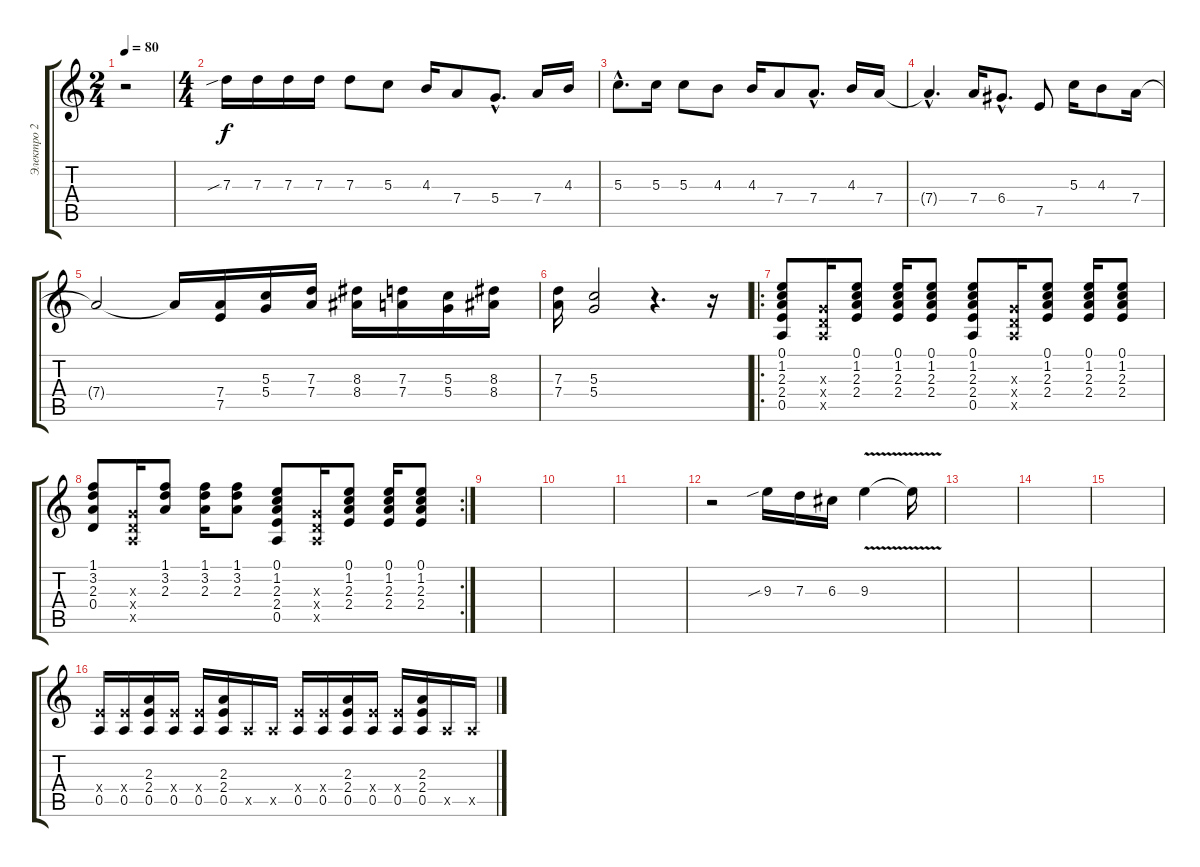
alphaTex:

\track ("Электро 2" "Электро 2") {instrument distortionguitar}
\staff {score tabs}
\tuning (E4 B3 G3 D3 A2 E2) {hide}
\ts (2 4)
\tempo 80
\clef g2
\ks c
r.2{dy f instrument distortionguitar} |
\ts (4 4)
7.3{sib}.16 7.3.16 7.3.16 7.3.16 7.3.8 5.3.8 4.3.16 7.4.8 5.4{hac}.8{d} 7.4.16 4.3.16 |
5.3{hac}.8{d} 5.3.16 5.3.8 4.3.8 4.3.16 7.4.8 7.4{hac}.8{d} 4.3.16 7.4.16 |
7.4{hac t}.4{d} 7.4.16 6.4{hac}.8{d} 7.5.8 5.3.16 4.3.8 7.4.16 |
7.4{t}.2 7.4{t}.16 (7.4 7.5).16 (5.3 5.4).16 (7.3 7.4).16 (8.3 8.4).16 (7.3 7.4).16 (5.3 5.4).16 (8.3 8.4).16 |
(7.3 7.4).16 (5.3 5.4).2 r.4{d} r.16 |
\ro
(0.1 1.2 2.3 2.4 0.5).8{volume 9 instrument acousticguitarsteel} (0.3{x} 0.4{x} 0.5{x}).16 (0.1 1.2 2.3 2.4).8 (0.1 1.2 2.3 2.4).16 (0.1 1.2 2.3 2.4).8{instrument acousticguitarsteel} (0.1 1.2 2.3 2.4 0.5).8{instrument acousticguitarsteel} (0.3{x} 0.4{x} 0.5{x}).16 (0.1 1.2 2.3 2.4).8 (0.1 1.2 2.3 2.4).16 (0.1 1.2 2.3 2.4).8{instrument acousticguitarsteel} |
\rc 2
(1.1 3.2 2.3 0.4).8{instrument acousticguitarsteel} (0.3{x} 0.4{x} 0.5{x}).16 (1.1 3.2 2.3).8 (1.1 3.2 2.3).16 (1.1 3.2 2.3).8{instrument acousticguitarsteel} (0.1 1.2 2.3 2.4 0.5).8{instrument acousticguitarsteel} (0.3{x} 0.4{x} 0.5{x}).16 (0.1 1.2 2.3 2.4).8 (0.1 1.2 2.3 2.4).16 (0.1 1.2 2.3 2.4).8{instrument acousticguitarsteel} |
|
|
|
r.2 9.3{sib}.16{volume 15} 7.3.16 6.3.16 9.3{v}.4 9.3{t}.16 |
|
|
|
(2.4{x} 0.5).16{volume 13 instrument distortionguitar} (2.4{x} 0.5).16{volume 13 instrument distortionguitar} (2.3 2.4 0.5).16 (2.4{x} 0.5).16{volume 13 instrument distortionguitar} (2.4{x} 0.5).16{volume 13 instrument distortionguitar} (2.3 2.4 0.5).16 0.5{x}.16 0.5{x}.16 (2.4{x} 0.5).16{volume 13 instrument distortionguitar} (2.4{x} 0.5).16{volume 13 instrument distortionguitar} (2.3 2.4 0.5).16 (2.4{x} 0.5).16{volume 13 instrument distortionguitar} (2.4{x} 0.5).16{volume 13 instrument distortionguitar} (2.3 2.4 0.5).16 0.5{x}.16 0.5{x}.16
